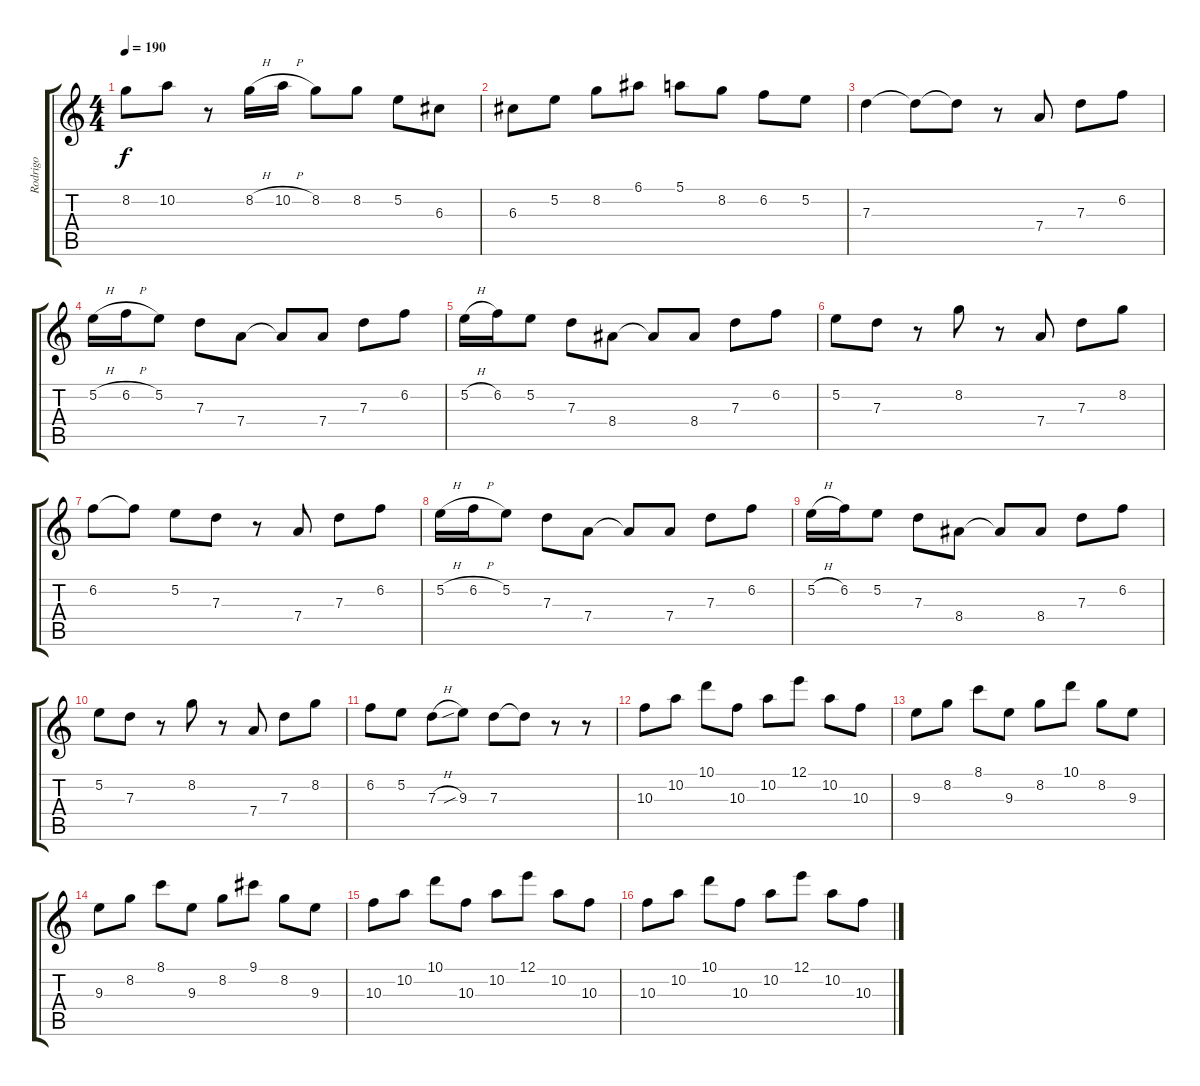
\track ("Rodrigo" "Rodrigo") {instrument acousticguitarnylon}
\staff {score tabs}
\tuning (E4 B3 G3 D3 A2 E2) {hide}
\ts (4 4)
\tempo 190
\clef g2
\ks c
8.2.8{dy f} 10.2.8 r.8 8.2{h}.16 10.2{h}.16 8.2.8 8.2.8 5.2.8 6.3.8 |
6.3.8 5.2.8 8.2.8 6.1.8 5.1.8 8.2.8 6.2.8 5.2.8 |
7.3.4 7.3{t}.8 7.3{t}.8 r.8 7.4.8 7.3.8 6.2.8 |
5.2{h}.16 6.2{h}.16 5.2.8 7.3.8 7.4.8 7.4{t}.8 7.4.8 7.3.8 6.2.8 |
5.2{h}.16 6.2.16 5.2.8 7.3.8 8.4.8 8.4{t}.8 8.4.8 7.3.8 6.2.8 |
5.2.8 7.3.8 r.8 8.2.8 r.8 7.4.8 7.3.8 8.2.8 |
6.2.8 6.2{t}.8 5.2.8 7.3.8 r.8 7.4.8 7.3.8 6.2.8 |
5.2{h}.16 6.2{h}.16 5.2.8 7.3.8 7.4.8 7.4{t}.8 7.4.8 7.3.8 6.2.8 |
5.2{h}.16 6.2.16 5.2.8 7.3.8 8.4.8 8.4{t}.8 8.4.8 7.3.8 6.2.8 |
5.2.8 7.3.8 r.8 8.2.8 r.8 7.4.8 7.3.8 8.2.8 |
6.2.8 5.2.8 7.3{h}.8 9.3{sib}.8 7.3.8 7.3{t}.8 r.8 r.8 |
10.3.8 10.2.8 10.1.8 10.3.8 10.2.8 12.1.8 10.2.8 10.3.8 |
9.3.8 8.2.8 8.1.8 9.3.8 8.2.8 10.1.8 8.2.8 9.3.8 |
9.3.8 8.2.8 8.1.8 9.3.8 8.2.8 9.1.8 8.2.8 9.3.8 |
10.3.8 10.2.8 10.1.8 10.3.8 10.2.8 12.1.8 10.2.8 10.3.8 |
10.3.8 10.2.8 10.1.8 10.3.8 10.2.8 12.1.8 10.2.8 10.3.8
